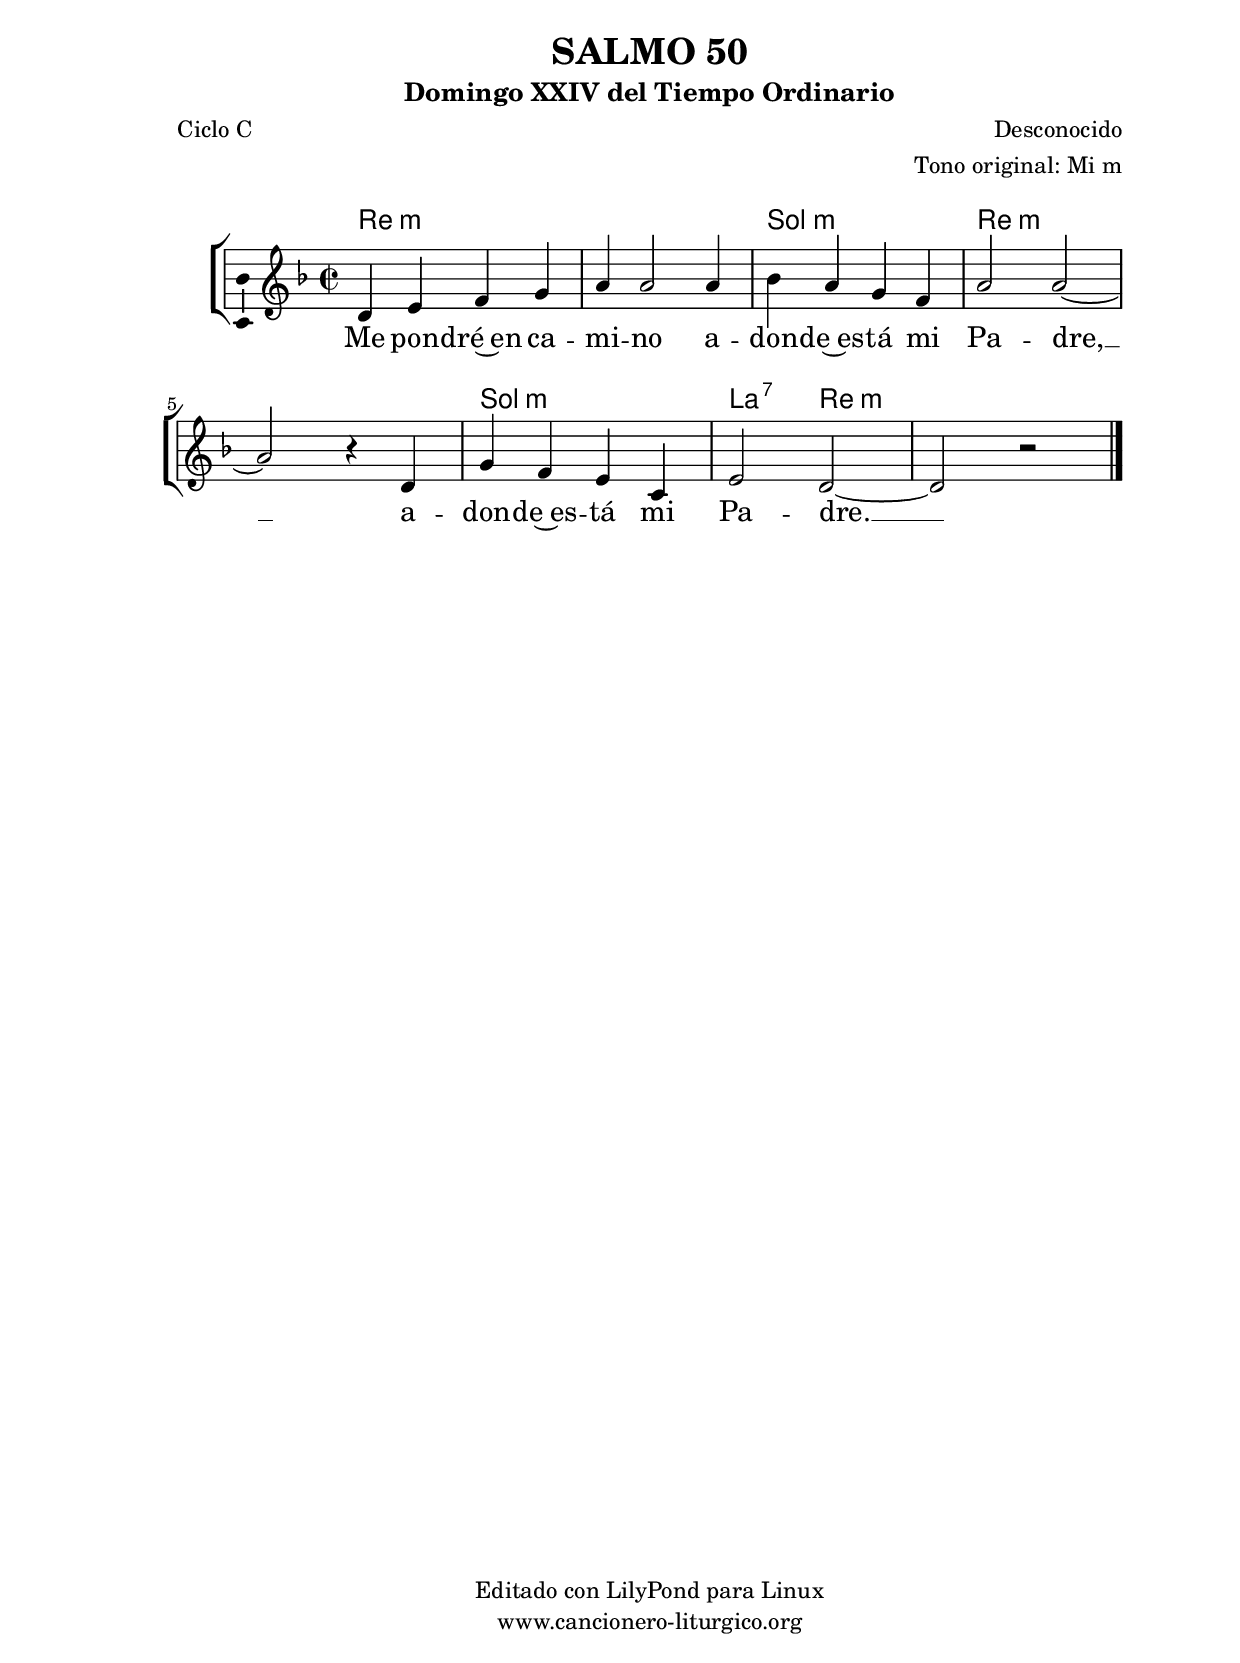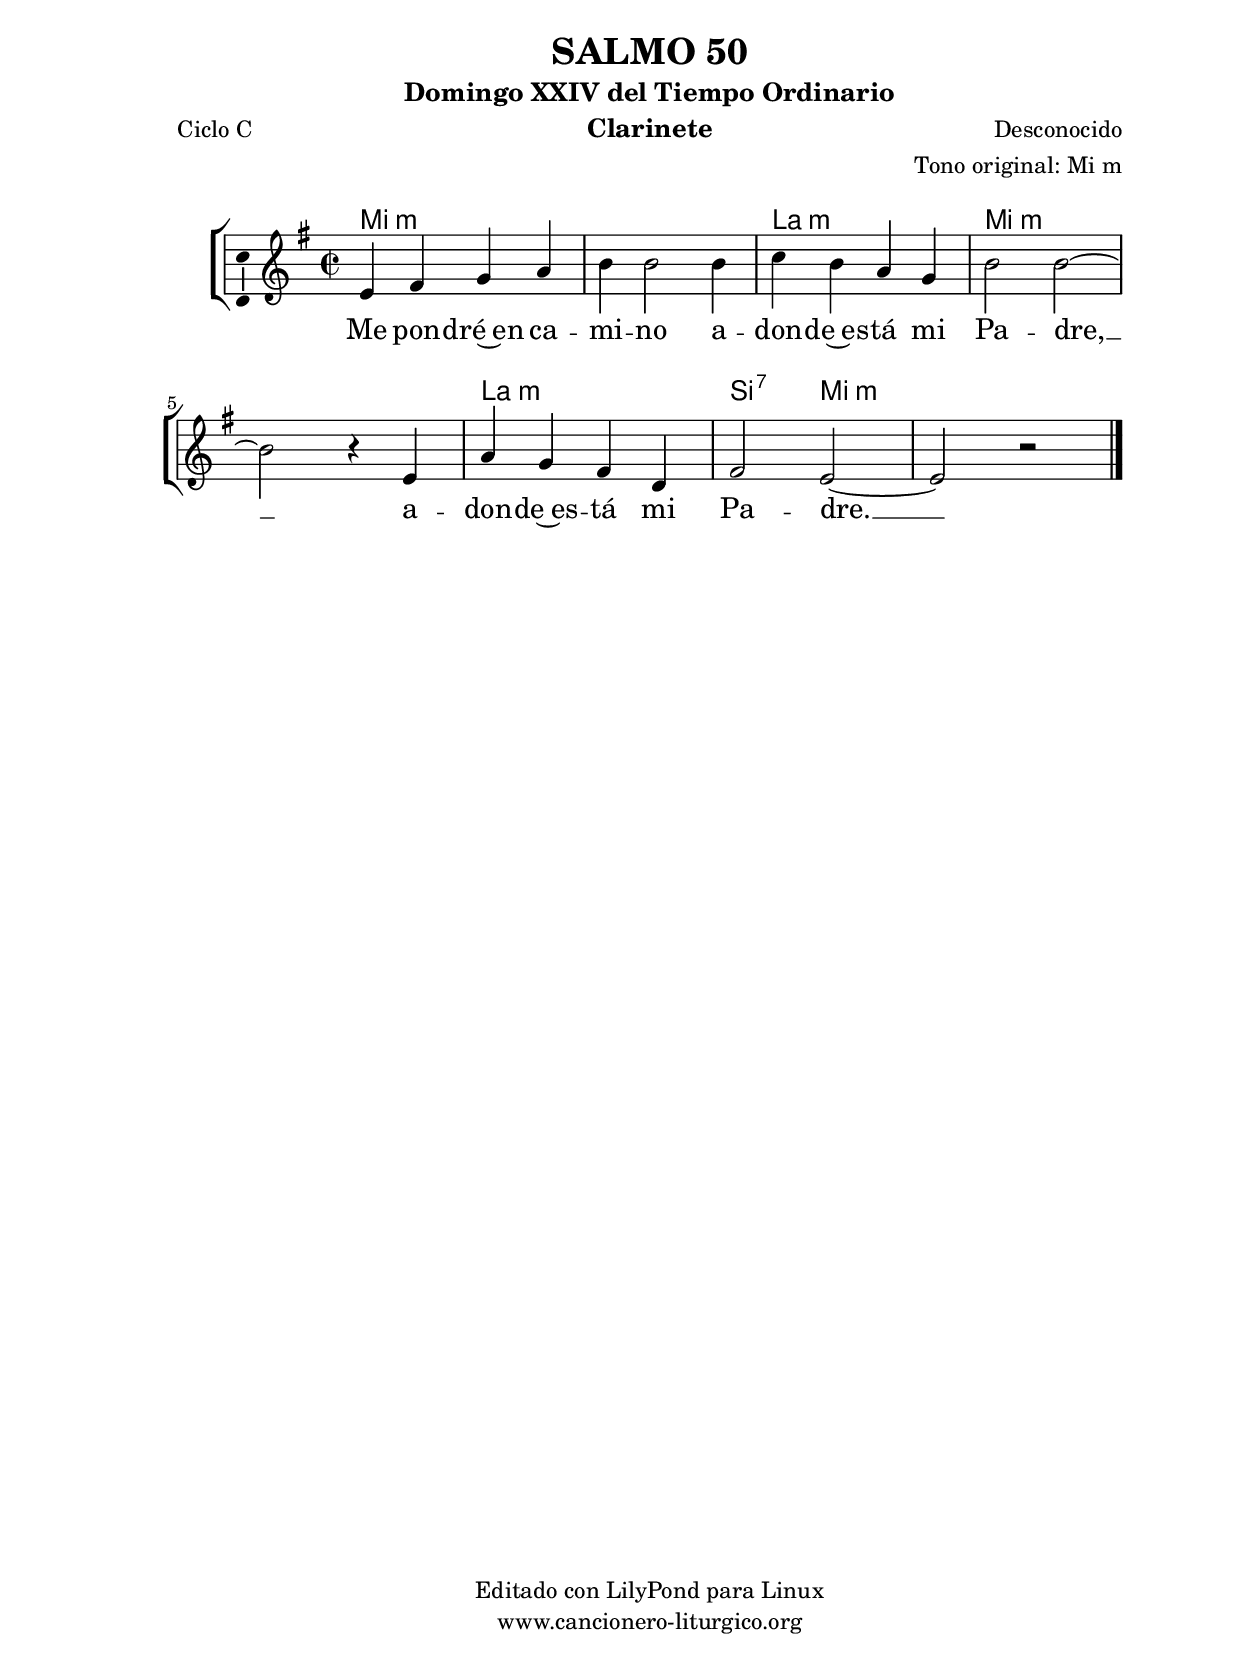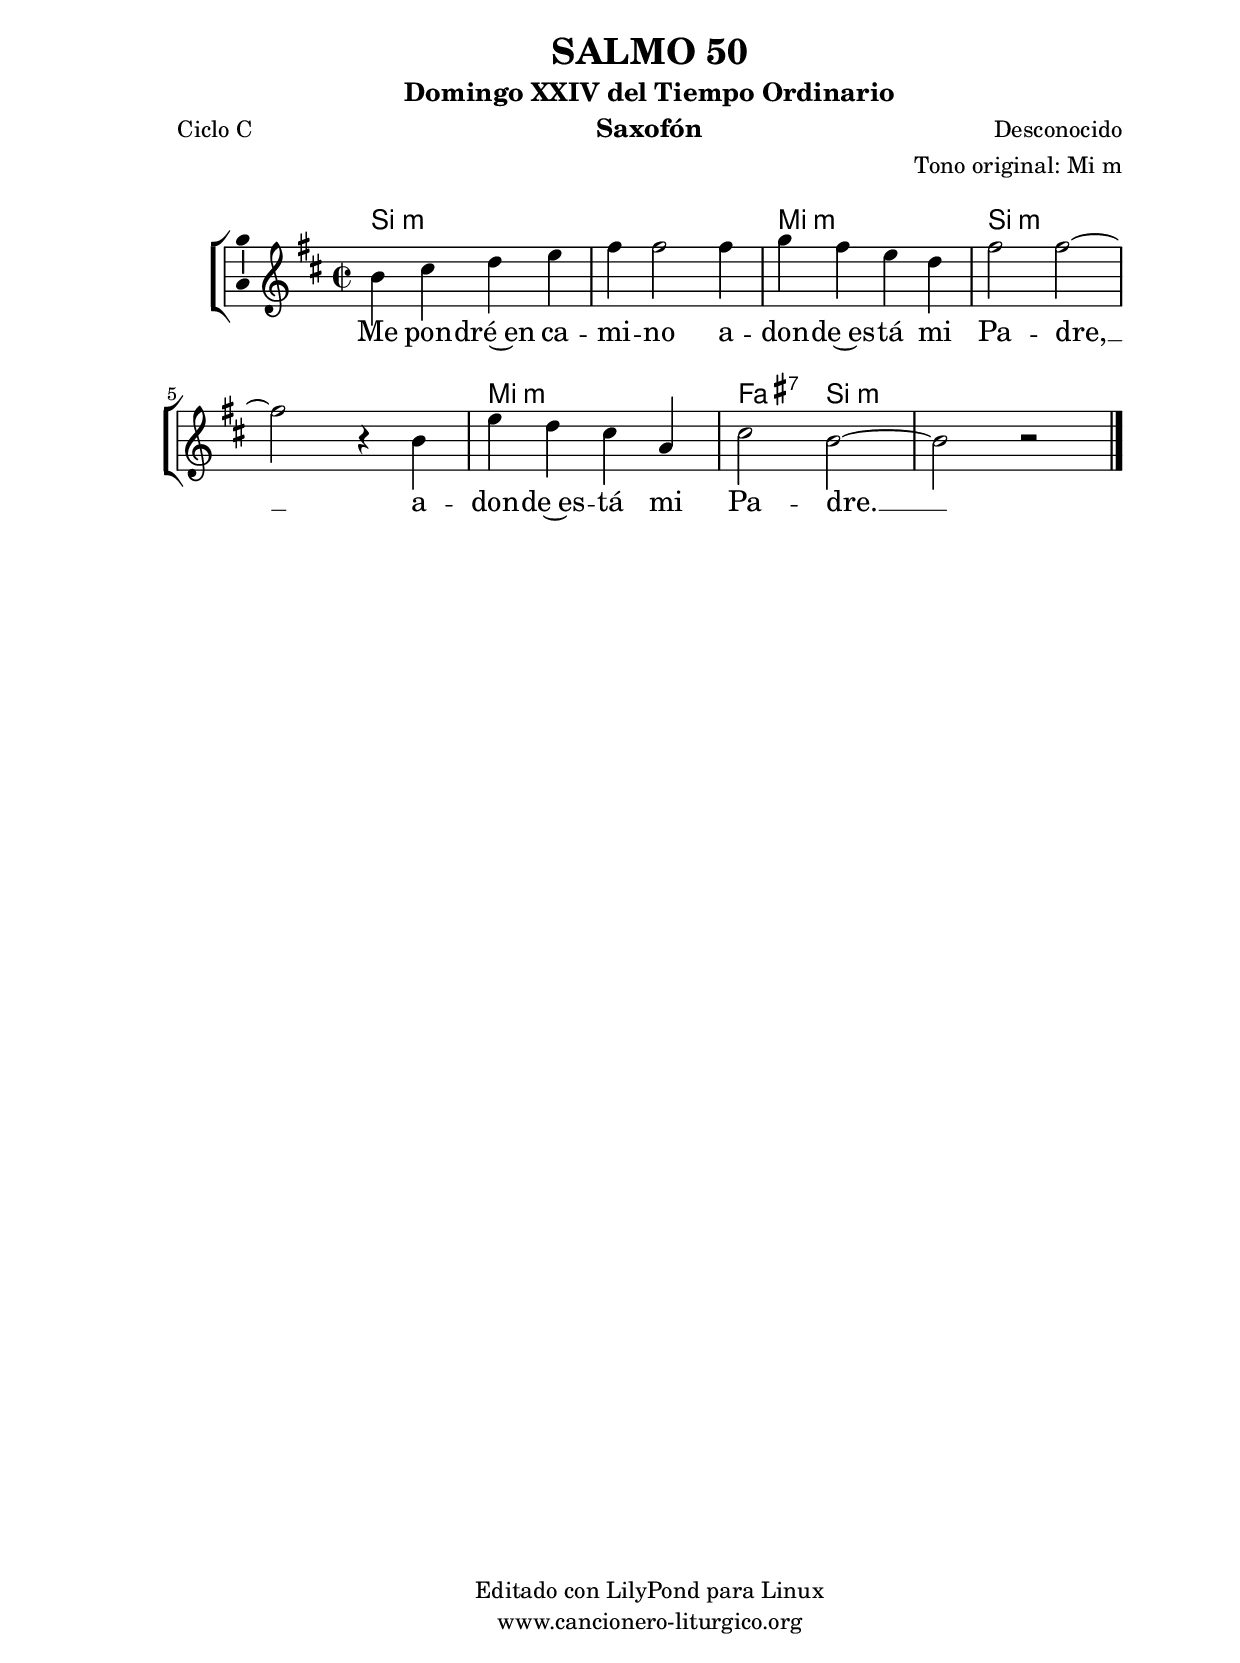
%
%para convertir .midi en .wav:
%timidity filename.midi -Ow -o finename.wav
%
%
%Para convertir de .wav a .mp3:
%lame -h -m j filename.wav
%
%
%para escuchar el midi:
%timidity nombrefichero.midi
%


%versión de lilypond para la que se ha escrito esta partitura:
\version "2.16.0"

	%Tamaño papel
	#(set-default-paper-size "a4")
	%Tamaño partitura
	#(set-global-staff-size 20)
	%No responde al pulsar sobre una nota
	#(ly:set-option 'point-and-click #f)

%parámetros del encabezamiento:
\header {
	title = "SALMO 50"
	subtitle = "Domingo XXIV del Tiempo Ordinario"
	composer = "Desconocido"
	poet = "Ciclo C"
	meter = ""
	arranger = "Tono original: Mi m"
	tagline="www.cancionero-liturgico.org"
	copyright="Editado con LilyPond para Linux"
	}

%parámetros asociados al papel:
\paper  {
	oddHeaderMarkup = \markup {\fill-line { \on-the-fly #not-first-page \fromproperty #'header:title \on-the-fly #not-first-page \fromproperty #'header:composer }}
	evenHeaderMarkup = \markup {\fill-line { \fromproperty #'header:composer \fromproperty #'header:title }}
	#(set-paper-size "a4")
	print-page-number = ##f
	first-page-number = 1
	print-first-page-number = ##f
%	head-separation = 3.0 \cm
	top-margin = 2.0 \cm
	bottom-margin = 0.5\cm
%%%	bottom-margin = -1.0\cm
	left-margin = 3.0 \cm
	line-width = 16.0 \cm 
	indent = 8\mm
	interscoreline = 2.\mm
	between-system-space = 15\mm
%	para que las partituras no llenen la hoja:
	ragged-bottom = ##t
%	idem para la última hoja:
	ragged-last-bottom = ##f
%	para que las partituras llenen el ancho del papel:
	ragged-last = ##f
	after-title-space = 2.5 \cm
%page-count=1
%system-count=8

	%Flexible Vertical Spacing
%	markup-markup-spacing =
%	#'((basic-distance . 15) (minimum-distance . 15) (padding . 3))
	markup-system-spacing =
	#'((basic-distance . 15) (minimum-distance . 15) (padding . 3))
	system-system-spacing =
	#'((basic-distance . 15) (minimum-distance . 15) (padding . 3))
	score-system-spacing =
	#'((basic-distance . 15) (minimum-distance . 15) (padding . 5))
%	top-system-spacing = % header
%	#'((basic-distance . 8) (minimum-distance . 0) (padding . 3))
%	top-markup-spacing =
%	#'((basic-distance . 20) (minimum-distance . 20) (padding . 3))
	last-bottom-spacing = % footer
	#'((basic-distance . 5) (minimum-distance . 5) (padding . 3))
%	score-markup-spacing =
%	#'((basic-distance . 16) (minimum-distance . 13) (padding . 3))

	}


%parámetros que afectan a toda la partitura:
global =  {
	%clave de sol (G):
	\clef G
	%armadura:
	\transpose e d
	\key e \minor
	\tempo 4=140
	\set Score.tempoHideNote = ##t
	}


acordes = {
	\italianChords
	\chordmode {
	\transpose e d
{

e1:m e:m a:m e2:m e:m s1
a1:m b2:7 e:m s1

	}
	}
}

melodia = 
	\transpose e d
{
	\relative c'{

\time 2/2
e4 fis g a
b4 b2 b4
c4 b a g
b2 b~
b2 r4 e,4
a4 g fis d
fis2 e~
e2 r2
	\bar "|."
	}
	}


texto = \lyricmode {
Me pon -- dré~en ca -- mi -- no a -- don -- de~es -- tá mi Pa -- dre, __
a -- don -- de~es -- tá mi Pa -- dre. __
	}


acordesStaff = \context ChordNames = acordesStaff <<
	\set chordChanges = ##t
	\acordes
	>>


vozStaff = \context Voice = vozStaff
\with {\consists "Ambitus_engraver"}
<<
%	\set Staff.instrumentName = ""
%	\set Staff.shortInstrumentName = ""
%	\set Staff.midiInstrument = #"clarinet"
%	\set Staff.midiInstrument = #"cello"
%	\set Staff.midiInstrument = #"flute"
	\set Staff.midiInstrument = #"electric guitar (jazz)"
%	\set Staff.midiInstrument = #"english horn"
%	\set Staff.midiInstrument = #"violin"
%	\set Staff.midiInstrument = #"glockenspiel"
	\set Staff.midiMinimumVolume = #0.7
	\set Staff.midiMaximumVolume = #0.9
	\global
	\melodia
	>>


textoStaff = \context Lyrics = textoStaff <<
	\lyricsto vozStaff \texto
	>>

\book {
	\score {
		\context ChoirStaff {
			\override StaffGroup.SystemStartBracket #'collapse-height = #1
			\override Score.SystemStartBar #'collapse-height = #1
			<<
			\acordesStaff
			\vozStaff
			\textoStaff
			>>
			}
		\layout {
	    		\context {
				\Lyrics
				\override LyricText #'font-size = #2
				}
	   		 \context {
				\Score
				%fontSize = #3
				\override StaffSymbol #'staff-space = #(magstep +3)
				%\override Beam #'thickness = #0.55
				%\override SpacingSpanner #'spacing-increment = #1.0
				%\override Slur #'height-limit = #1.5
				}
			}
		}
	\score {
		\unfoldRepeats
		\context ChoirStaff {
			<<
			\acordesStaff
			\vozStaff
			>>
			}
		\midi {
	  		\context {
	  			\Score
				tempoWholesPerMinute = #(ly:make-moment 70 4)
				}
			}
		}
	}

%Partitura para clarinete
#(define output-suffix "C")
\book {
	\header{
		instrument = "Clarinete"
		}
	\score {
		\context ChoirStaff {
			\override StaffGroup.SystemStartBracket #'collapse-height = #1
			\override Score.SystemStartBar #'collapse-height = #1
\transpose c d
			<<
			\acordesStaff
			\vozStaff
			\textoStaff
			>>
			}
		\layout {
	    		\context {
				\Lyrics
				\override LyricText #'font-size = #2
				}
	   		 \context {
				\Score
				%fontSize = #3
				\override StaffSymbol #'staff-space = #(magstep +3)
				%\override Beam #'thickness = #0.55
				%\override SpacingSpanner #'spacing-increment = #1.0
				%\override Slur #'height-limit = #1.5
				}
			}
		}
	}

%Partitura para saxofón
#(define output-suffix "S")
\book {
	\header{
		instrument = "Saxofón"
		}
	\score {
		\context ChoirStaff {
			\override StaffGroup.SystemStartBracket #'collapse-height = #1
			\override Score.SystemStartBar #'collapse-height = #1
\transpose c a
			<<
			\acordesStaff
			\vozStaff
			\textoStaff
			>>
			}
		\layout {
	    		\context {
				\Lyrics
				\override LyricText #'font-size = #2
				}
	   		 \context {
				\Score
				%fontSize = #3
				\override StaffSymbol #'staff-space = #(magstep +3)
				%\override Beam #'thickness = #0.55
				%\override SpacingSpanner #'spacing-increment = #1.0
				%\override Slur #'height-limit = #1.5
				}
			}
		}
	}

